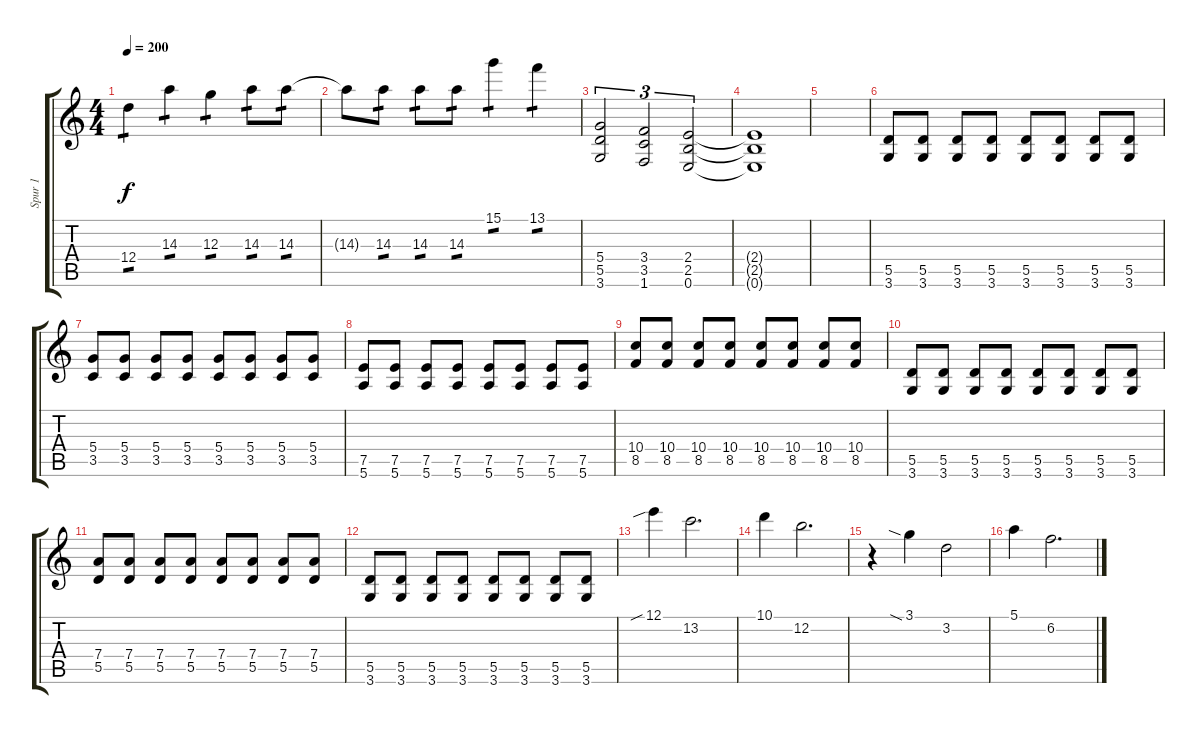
\track ("Spur 1" "Spur 1") {instrument distortionguitar}
\staff {score tabs}
\tuning (E4 B3 G3 D3 A2 E2) {hide}
\ts (4 4)
\tempo 200
\clef g2
\ks c
12.4.4{tp 1 dy f} 14.3.4{tp 1} 12.3.4{tp 1} 14.3.8{tp 1} 14.3.8{tp 1} |
14.3{t}.8 14.3.8{tp 1} 14.3.8{tp 1} 14.3.8{tp 1} 15.1.4{tp 1} 13.1.4{tp 1} |
(5.4 5.5 3.6).2{tu (3 2)} (3.4 3.5 1.6).2{tu (3 2)} (2.4 2.5 0.6).2{tu (3 2)} |
(2.4{t} 2.5{t} 0.6{t}).1 |
|
(5.5 3.6).8 (5.5 3.6).8 (5.5 3.6).8 (5.5 3.6).8 (5.5 3.6).8 (5.5 3.6).8 (5.5 3.6).8 (5.5 3.6).8 |
(5.4 3.5).8 (5.4 3.5).8 (5.4 3.5).8 (5.4 3.5).8 (5.4 3.5).8 (5.4 3.5).8 (5.4 3.5).8 (5.4 3.5).8 |
(7.5 5.6).8 (7.5 5.6).8 (7.5 5.6).8 (7.5 5.6).8 (7.5 5.6).8 (7.5 5.6).8 (7.5 5.6).8 (7.5 5.6).8 |
(10.4 8.5).8 (10.4 8.5).8 (10.4 8.5).8 (10.4 8.5).8 (10.4 8.5).8 (10.4 8.5).8 (10.4 8.5).8 (10.4 8.5).8 |
(5.5 3.6).8 (5.5 3.6).8 (5.5 3.6).8 (5.5 3.6).8 (5.5 3.6).8 (5.5 3.6).8 (5.5 3.6).8 (5.5 3.6).8 |
(7.4 5.5).8 (7.4 5.5).8 (7.4 5.5).8 (7.4 5.5).8 (7.4 5.5).8 (7.4 5.5).8 (7.4 5.5).8 (7.4 5.5).8 |
(5.5 3.6).8 (5.5 3.6).8 (5.5 3.6).8 (5.5 3.6).8 (5.5 3.6).8 (5.5 3.6).8 (5.5 3.6).8 (5.5 3.6).8 |
12.1{sib}.4 13.2.2{d} |
10.1.4 12.2.2{d} |
r.4 3.1{sia}.4 3.2.2 |
5.1.4 6.2.2{d}
